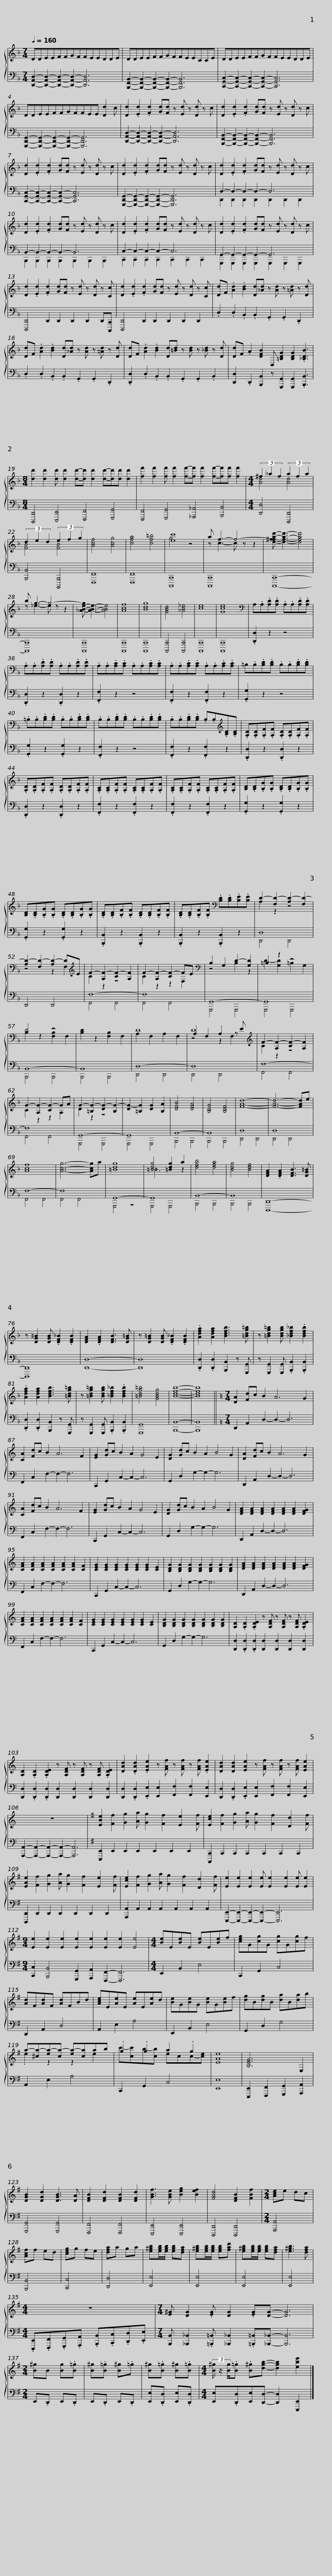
X:1
%%score { ( 1 4 5 ) | ( 2 3 ) }
L:1/8
Q:1/4=160
M:7/4
I:linebreak $
K:F
V:1 treble
V:4 treble
V:5 treble
V:2 bass
V:3 bass
V:1
 DDEEFFGFFEEDDE | DDEEFFGFFEECCE |$[K:F] DDEEFFGFFEEDDE | DDEEFFGFFEE [Dd]2 c | [Dd]2 .[Ed]2 .[Fd]2 [Gd][Fd] z [Ed] z [Dd] z c |$ %5
 [Dd]2 .[Ed]2 .[Fd]2 [Gd][Fd] z [Ed] z [Dd] z c | [Dd]2 .[Ed]2 .[Fd]2 [Gd][Fd] z [Ed] z [Dd] z c | [Dd]2 .[Ed]2 .[Fd]2 [Gd][Fd] z [Ed] z [Dd] z c |$ [Dd]2 .[Ed]2 .[Fd]2 [Gd][Fd] z [Ed] z [Dd] z c | [Dd]2 .[Ed]2 .[Fd]2 [Gd][Fd] z [Ed] z [Dd] z c | %10
 [Dd]2 .[Ed]2 .[Fd]2 [Gd][Fd] z [Ed] z [Dd] z c |$ [Dd]2 .[Ed]2 .[Fd]2 [Gd][Fd] z [Ed] z [Dd] z c | [Dd]2 .[Ed]2 .[Fd]2 [Gd][Fd] z [Ed] z [Dd] z [Cc] | [Dd]2 .[Ed]2 .[Fd]2 [Gd][Fd] z [Ed] z [Dd] z [Cc] |$ [Dd]F .[Ad]2 .[Bd]2 [Dd][_Ad] z [Ad] z [=Ad] z [Dd] | %15
 [Dd]F .[Ad]2 .[Bd]2 [Dd][_Ad] z [Ad] z [=Ad] z [Dd] | [Dd]F .[Ad]2 .[Bd]2 [Dd][=Bd] z [Bd] z [_Bd] z [Dd] |$ [Dd]F .A2 [DFB]2 D, [=B,DG]2 [B,DG]2 .[_B,DB]3 |[M:8/4] [dd']2 [dd']2 [dd'] [dd']2 [dd']-[dd'] [dd']2 [dd']-[dd'][dd'] [dd']2 |$ [ff']2 [ff']2 [ff'] [ff']2 [ff']-[ff'] [ff']2 [ff']-[ff'][ff'] [ff']2 | %20
[M:4/4] (3^f2 _a2 f2 (3a2 f2 a2 | (3d2 e2 d2 (3e2 f2 g2 | [Acf]4 [Acg]4 | [cfa]4 [cf=b]4 | [ec']8 |$ %25
 a f3- f4- | [d-f^f-a-d'-] [dfad']3- [dfad']4 | b g3- g4- | [_A-B-e-g] [ABe]3- [ABe]4 | [Acf]8 | %30
 [Bdg]8 | [GBd]4 [_Ac_e]4 | [ce]8 | [Gce]8 |$[K:bass] A,.A,.[A,D].[A,D] .A,.A,.[A,D].[A,D] | %35
 .A,.A,.[A,D].[A,D] .A,.A,.[A,D].[A,D] | .A,.A,.[A,C].[A,C] .A,.A,.[A,C].[A,C] | .A,.A,.[A,C].[A,C] .A,.A,.[A,C].[A,C] |$ =B,.B,.[B,D].[B,D] .B,.B,.[B,D].[B,D] | .=B,.B,.[B,D].[B,D] .B,.B,.[B,D].[B,D] | %40
 .B,.B,.[B,D].[B,D] .B,.B,.[B,D].[B,D] | .B,.B,.[B,D].[B,D] .B,.B,[K:treble].[B,D].[B,D] |$ .[A,D].[A,D].[A,F].[A,F] .[A,D].[A,D].[A,F].[A,F] | .[A,D].[A,D].[A,F].[A,F] .[A,D].[A,D].[A,F].[A,F] | .[A,C].[A,C].[A,F].[A,F] .[A,C].[A,C].[A,F].[A,F] | %45
 .[A,C].[A,C].[A,F].[A,F] .[A,C].[A,C].[A,F].[A,F] |$ [B,D].[B,D].[B,G].[B,G] .[B,D].[B,D].[B,G].[B,G] | [B,D].[B,D].[B,G].[B,G] .[B,D].[B,D].[B,G].[B,G] | .[B,D].[B,D].[B,F].[B,F] .[B,D].[B,D].[B,F].[B,F] |$ .[B,D].[B,D].[B,F].[B,F][K:bass] .[B,D].[B,D].[B,E].[B,E] | %50
 D2- [F,D-]2 [A,D-]2 [F,D-]2 | [A,D-]2 [F,D-]2 [A,D-]2 D[K:treble]E | F2- [A,F-]2 [CF-]2 [A,F]2 | F2- [A,F-]2 [CF-]2 FE |$[K:bass] B,2 G,2 D2- [G,D]2 | %55
 =B,2 z2 z4 | D4 z4 | [B,D]2 z2 [F,B,]2 F,2 | D8 | D8[K:treble] | %60
 F2- [A,F-]2 [CF-]2 [A,F]2 |$ G2- [A,G-]2 [CG-]2 GA | G2- [=B,G-]2 [DG-]2 [B,G-]2 | [DG-]2 [=B,G]2 [DG]2 [B,A]2 | [DFB]4 [DFA]4 | %65
 [B,DG]4 [B,DF]4 | [FAd]8- | [FAd]6- [FAd]e | [Acf]8 | [Acg]6- [Acg]a |$ %70
 [=Bdg]8 | [=Bdg]4 [=Bdg]2 a2 | [dfb]4 [dfa]4 | [Bdg]4 [Bdf]4 | [DFA]2 .[DFA]2 [DFB]3 [DG=B] | %75
 z [DG=B]2 [DGB] .[DF_B]2 .[DFB]2 | [DFA]2 .[DFA]2 [DFB]3 [DG=B] | z [DG=B]2 [DGB] .[DF_B]2 .[DFB]2 |$ .[Adfa]2 [Adfa]2 [Bdfb]3 [=Bdg=b] | z [=Bdg=b]2 [Bdgb] [_Bdf_b]2 .[Bdfb]2 | %80
 .[Adfa]2 [Adfa]2 [Bdfb]3 [=Bdg=b] | z [=Bdg=b]2 [Bdgb] [_Bdf_b]2 .[Bdfb]2 | [=Bdg=b]4 [GBdg]4 | [Bdfb]8- | [Bdfb]8 ||$ %85
[K:C][M:7/4] [DA]2 [Fd]c B2 A6 G2 | [CA]2 [Fd]c B2 A6 F2 | [EG]2 [Gd]c B2 A2 G4 E2 | [DG]2 [Gd]c B2 A2 B4 G2 | [DA]2 [Fd]c B2 A6 G2 |$ %90
 [CA]2 [Fd]c B2 A6 F2 | [EG]2 [Gd]c B2 A2 G4 E2 | [DG]2 [Gd]c B2 A2 B4 G2 | [DFA]2 [DFA]2 [DFA]2 [DFA]2 [DFA]2 [DFA]2 [DFG]2 | [CFA]2 [CFA]2 [CFA]2 [CFA]2 [CFA]2 [CFA]2 [CF]2 |$ %95
 [CEG]2 [CEG]2 [CEG]2 [CEG]2 [CEG]2 [CEG]2 [CE]2 | [B,DG]2 [B,DG]2 [B,DG]2 [B,DG]2 [B,DG]2 [B,DG]2 [B,DG]2 | [DFA]2 [DFA]2 [DFA]2 [DFA]2 [DFA]2 [DFA]2 [DFG]2 | [CFA]2 [CFA]2 [CFA]2 [CFA]2 [CFA]2 [CFA]2 [CF]2 |$ [CEG]2 [CEG]2 [CEG]2 [CEG]2 [CEG]2 [CEG]2 [CE]2 | %100
 [B,DG]2 [B,DG]2 [B,DG]2 [B,DG]2 [B,DG]2 [B,DG]2 [B,DG]2 | [A,D]2 .[A,D]2 .[A,DE]2 z [A,DF] z [A,DF] z [A,DF] .[A,DE]2 |$ [A,D]2 .[A,D]2 .[A,DE]2 z [A,DF] z [A,DF] z [A,DF] .[A,DE]2 | [DAd]2 .[DAd]2 .[EAe]2 z [FAf] z [FAf] z [FAf] .[EAe]2 | [DAd]2 [DAd]2 [EAe]2 z [FAf] z [FAf] z [FAf] [EAe]2 |$ %105
 z14 |[K:G] [EBe]2 [Ff]2 [Gg]2 [Aa] [Gg]2 [Ff]2 [Ee]2 [Ff] | [Ece]2 [Ff]2 [Gg]2 [Aa] [Gg]2 [Ff]2 [Dd]2 [Ff] |$ [EAe]2 [Ff]2 [Gg]2 [Aa] [Gg]2 [Ff]2 [Ee]2 [Ff] | [Ece]2 [Ff]2 [Gg]2 [Aa] [Gg]2 [Ff]2 [Dd]2 [Ff] | %110
 [Ee]2 [Ee]2 [Ee]2 [Ee] [Ee]2 [Ee]2 [Ee] [Ee]2 |$[M:9/4] [Ee]2 [Ee]2 [Ee]2 [Ee]2 [Ee]2 [Ee]2 [Ee]2 [Ee]4 |[M:4/4] [Be]E[Be]E [Be]E[Be]f | [ceg]G[cg]G [cg]G[cg]f | [Ad]F[Ad]F [Ad]FBd |$ %115
 [Ace]E[Ae]E [Ae]E[Ae]d | [Be]G[Be]G [Be]G[Be]f | [dg]B[dg]B [da]B[da]b | a-[^ca-][ea-][ca-] [ea-][ca]ab |$ .g2 .g2 a2 .g2 | %120
 [EAe]8 | [B,EG]6 E,2 | [DGB]2 [DGd]2 [DGB]3 [DA] | [DFB]2 [DFd]2 [DFB]2 [DFd]2 | [GBf]3 [GBe] [Beg]2 [Bef]2 | %125
 [FAd]4 [DFB]2 [FBf]2 |$[M:2/4] [Ace]e dc | [Acf]f ed | [ceg]g fe | [dfa]a ga | %130
 [e^gb][egb]/[egb]/ [egb][dfa] | [e^gb][egb]/[egb]/ [egb][fad'] | [e^gb][egb]/[egb]/ [egb][dfa] | [e^gb]3 [dfa] |$[M:4/4] z8 | %135
[M:7/4] [E^G] [DG]2 .[EG] [DG]2 .[EG][DG]- [DG]6 |[M:2/4] [B^g]B [Bg].[B=g] | [B^g].[B=g] [B^g].=g |$ [B^g].[B=g] [B^g].[B=g] |[M:4/4] (3[B^g]/ z/ [Bg]/.[B=g] .[B^g][dgb]- [dgb]2 [ebe']2 |] %140
V:2
 [D,,A,,D,]2- [D,,A,,D,]2- [D,,A,,D,]2- [D,,A,,D,]2- [D,,A,,D,]6 | [B,,,F,,B,,]2- [B,,,F,,B,,]2- [B,,,F,,B,,]2- [B,,,F,,B,,]2- [B,,,F,,B,,]6 |$[K:F] [C,,G,,C,]2- [C,,G,,C,]2- [C,,G,,C,]2- [C,,G,,C,]2- [C,,G,,C,]6 | [G,,,D,,G,,]2- [G,,,D,,G,,]2- [G,,,D,,G,,]2- [G,,,D,,G,,]2- [G,,,D,,G,,]6 | [D,,A,,D,]2- [D,,A,,D,]2- [D,,A,,D,]2- [D,,A,,D,]2- [D,,A,,D,]6 |$ %5
 [B,,,F,,B,,]2- [B,,,F,,B,,]2- [B,,,F,,B,,]2- [B,,,F,,B,,]2- [B,,,F,,B,,]6 | [C,,G,,C,]2- [C,,G,,C,]2- [C,,G,,C,]2- [C,,G,,C,]2- [C,,G,,C,]6 | [G,,,D,,G,,]2- [G,,,D,,G,,]2- [G,,,D,,G,,]2- [G,,,D,,G,,]2- [G,,,D,,G,,]6 |$ D,2- D,2- D,2- D,2- D,6 | B,,2- B,,2- B,,2- B,,2- B,,6 | %10
 C,2- C,2- C,2- C,2- C,6 |$ G,,2- G,,2- G,,2- G,,2- G,,6 | [D,,,D,,]4 D,,2 D,,2 D,,2 D,,2 D,,[C,,,C,,] | [D,,,D,,]4 D,,2 D,,2 D,,2 D,,2 D,,2 |$ .D,2 .D,2 .B,,2 .B,,2 .G,,2 .G,,2 .D,,2 | %15
 .D,2 .D,2 .B,,2 .B,,2 .G,,2 .G,,2 .D,,2 | .[D,,D,]2 .D,2 .B,,2 .B,,2 .G,,2 .G,,2 .B,,2 |$ [D,,D,]2 .D,,2 [B,,,B,,]2 z [G,,,G,,]2 [G,,,G,,]2 .[B,,,B,,]3 |[M:8/4] [D,,,D,,]4 [E,,,E,,]4 [F,,,F,,]4 [G,,,G,,]4 |$ [F,,,F,,]4 [G,,,G,,]4 [_A,,,_A,,]4 [B,,,B,,]4 | %20
[M:4/4] [D,,D,]4 [D,,,D,,]4 | [B,,,B,,]4 [B,,,,B,,,]4 | [F,,,F,,]8 | [F,,,F,,]8 | [C,,,C,,]8 |$ %25
 [C,,,C,,]8 | [C,,,C,,]8- | [C,,,C,,]8 | [C,,,C,,]8 | [C,,,C,,]8 | %30
 [C,,,C,,]8 | [C,,,C,,]4 [C,,,C,,]4 | [C,,,C,,]8 | [C,,,C,,]8 |$ .[D,,D,]2 z2 z4 | %35
 .[D,,D,]2 z2 .[D,,D,]2 z2 | .[F,,F,]2 z2 z4 | .[F,,F,]2 z2 .[F,,F,]2 z2 |$ .[G,,G,]2 z2 z4 | .[G,,G,]2 z2 .[G,,G,]2 z2 | %40
 .[F,,F,]2 z2 z4 | .[F,,F,]2 z2 .[F,,F,]2 z2 |$ .[D,,D,]2 z2 .[D,,D,]2 z2 | .[D,,D,]2 z2 .[D,,D,]2 z2 | .[F,,F,]2 z2 .[F,,F,]2 z2 | %45
 .[F,,F,]2 z2 .[F,,F,]2 z2 |$ .[G,,G,]2 z2 .[G,,G,]2 z2 | .[G,,G,]2 z2 .[G,,G,]2 z2 | .[B,,,B,,]2 z2 .[B,,,B,,]2 z2 |$ .[B,,,B,,]2 z2 .[B,,,B,,]2 z2 | %50
 D,8 | D,,4 D,,4 | F,8- | F,8 |$ G,,8- | %55
 G,,8 | B,,8- | B,,8 | D,8- | D,8 | %60
 F,8- |$ F,8 | G,,8- | G,,8 | B,,8- | %65
 B,,8 | D,8 | D,8 | F,8- | F,8 |$ %70
 G,,8- | G,,8 | B,,8- | B,,8 | [D,,,D,,]8- | %75
 [D,,,D,,]8 | [D,,D,]8- | [D,,D,]8 |$ .[D,,D,]2 .[D,,D,]2 [B,,,B,,]2 z [G,,,G,,] | z [G,,,G,,]2 [G,,,G,,] .[B,,,B,,]2 .[B,,,B,,]2 | %80
 .[D,,D,]2 .[D,,D,]2 [B,,,B,,]2 z [G,,,G,,] | z [G,,,G,,]2 [G,,,G,,] .[B,,,B,,]2 .[B,,,B,,]2 | [G,,,G,,]8 | [B,,,B,,]8- | [B,,,B,,]8 ||$ %85
[K:C][M:7/4] D,,2 A,,2 D,2- D,2- D,6 | F,,2 C,2 F,2- F,2- F,6 | C,,2 G,,2 C,2- C,2- C,6 | G,,2 D,2 G,2- G,2- G,6 | D,,2 A,,2 D,2- D,2- D,6 |$ %90
 F,,2 C,2 F,2- F,2- F,6 | C,,2 G,,2 C,2- C,2- C,6 | G,,2 D,2 G,2- G,2- G,6 | D,,2 A,,2 D,2- D,2- D,6 | F,,2 C,2 F,2- F,2- F,6 |$ %95
 C,,2 G,,2 C,2- C,2- C,6 | G,,2 D,2 G,2- G,2- G,6 | D,,2 A,,2 D,2- D,2- D,6 | F,,2 C,2 F,2- F,2- F,6 |$ C,,2 G,,2 C,2- C,2- C,6 | %100
 G,,2 D,2 G,2- G,2- G,6 | [D,,D,]2 .[D,,D,]2 .[D,,D,]2 [D,,D,]2 [D,,D,]2 [D,,D,]2 [D,,D,]2 |$ [D,,D,]2 .[D,,D,]2 .[D,,D,]2 [D,,D,]2 [D,,D,]2 [D,,D,]2 [D,,D,]2 | [D,,D,]2 .[D,,D,]2 .[E,,E,]2 [E,,E,]2 [F,,F,]2 [F,,F,]2 [E,,E,]2 | [D,,D,]2 .[D,,D,]2 .[E,,E,]2 [E,,E,]2 [F,,F,]2 [F,,F,]2 [E,,E,]2 |$ %105
 [A,,,A,,]2- [A,,,A,,]2- [A,,,A,,]2- [A,,,A,,]2- [A,,,A,,]6 |[K:G] [E,,,E,,]2 E,,2 E,,2 E,,2 E,,2 E,,2 E,,2 | [C,,,C,,]2 C,,2 C,,2 C,,2 C,,2 C,,2 C,,2 |$ [D,,,D,,]2 D,,2 D,,2 D,,2 D,,2 D,,2 D,,2 | [A,,,A,,]2 A,,2 A,,2 A,,2 A,,2 A,,2 A,,2 | %110
 [E,,,E,,]2- [E,,,E,,]2- [E,,,E,,]2- [E,,,E,,]2- [E,,,E,,]6 |$[M:9/4] [C,,C,]2 [B,,,B,,]4 [G,,,G,,]2 [A,,,A,,]2 [F,,,F,,]2- [F,,,F,,]6 |[M:4/4] E,,2 B,,2 E,4 | C,,2 G,,2 C,4 | D,,2 A,,2 D,4 |$ %115
 A,,2 E,2 A,4 | E,,2 B,,2 E,4 | G,,2 D,2 G,4 | A,,2 E,2 A,4 |$ C,,2 G,,2 C,4 | %120
 [E,,E,]8 | [E,,,E,,]2 [F,,,F,,]2 [G,,,G,,]2 [A,,,A,,]2 | [G,,,G,,]4 [G,,,G,,]4 | [F,,,F,,]4 [F,,,F,,]4 | [E,,,E,,]4 [E,,,E,,]4 | %125
 [D,,,D,,]4 [D,,,D,,]4 |$[M:2/4] [A,,,A,,]4 | [B,,,B,,]4 | [C,,C,]4 | [D,,D,]4 | %130
 [E,,E,]4 | [E,,E,]4 | [E,,E,]4 | [E,,E,]4 |$[M:4/4] .[E,,,E,,].[F,,,F,,].[G,,,G,,].[A,,,A,,] .[B,,,B,,].[C,,C,].[D,,D,].[E,,E,] | %135
[M:7/4] [B,,,B,,] [_B,,,_B,,]2 .[=B,,,=B,,] [_B,,,_B,,]2 .[=B,,,=B,,][_B,,,_B,,]- [B,,,B,,]6 |[M:2/4] E,,.D,, E,,.D,, | E,,.D,, E,,.D,, |$ [E,,E,].[D,,D,] [E,,E,].[D,,D,] |[M:4/4] [E,,E,].[D,,D,][E,,E,][D,,D,]- [D,,D,]2 [E,,,E,,]2 |] %140
V:3
 x14 | x14 |$[K:F] x14 | x14 | x14 |$ %5
 x14 | x14 | x14 |$ D,,2 D,,2 D,,2 D,,2 D,,2 D,,2 D,,2 | B,,,2 B,,,2 B,,,2 B,,,2 B,,,2 B,,,2 B,,,2 | %10
 C,,2 C,,2 C,,2 C,,2 C,,2 C,,2 C,,2 |$ G,,,2 G,,,2 G,,,2 G,,,2 G,,,2 G,,,2 G,,,2 | x14 | x14 |$ x14 | %15
 x14 | x14 |$ x14 |[M:8/4] x16 |$ x16 | %20
[M:4/4] x8 | x8 | x8 | x8 | x8 |$ %25
 x8 | x8 | x8 | x8 | x8 | %30
 x8 | x8 | x8 | x8 |$ x8 | %35
 x8 | x8 | x8 |$ x8 | x8 | %40
 x8 | x8 |$ x8 | x8 | x8 | %45
 x8 |$ x8 | x8 | x8 |$ x8 | %50
 D,,4 D,,4 | x8 | F,,4 F,,4 | F,,4 F,,4 |$ G,,,4 G,,,4 | %55
 G,,,4 G,,,4 | B,,,4 B,,,4 | B,,,4 B,,,4 | D,,4 D,,4 | D,,4 D,,4 | %60
 F,,4 F,,4 |$ F,,4 F,,4 | G,,,4 G,,,4 | G,,,4 G,,,4 | B,,,4 B,,,4 | %65
 B,,,4 B,,,4 | D,,4 D,,4 | D,,4 D,,4 | F,,4 F,,4 | F,,4 F,,4 |$ %70
 G,,,4 z4 | G,,,4 G,,,4 | B,,,4 B,,,4 | B,,,4 B,,,4 | x8 | %75
 x8 | x8 | x8 |$ x8 | x8 | %80
 x8 | x8 | x8 | x8 | x8 ||$ %85
[K:C][M:7/4] x14 | x14 | x14 | x14 | x14 |$ %90
 x14 | x14 | x14 | x14 | x14 |$ %95
 x14 | x14 | x14 | x14 |$ x14 | %100
 x14 | x14 |$ x14 | x14 | x14 |$ %105
 x14 |[K:G] x14 | x14 |$ x14 | x14 | %110
 x14 |$[M:9/4] x18 |[M:4/4] x8 | x8 | x8 |$ %115
 x8 | x8 | x8 | x8 |$ x8 | %120
 x8 | x8 | x8 | x8 | x8 | %125
 x8 |$[M:2/4] x4 | x4 | x4 | x4 | %130
 x4 | x4 | x4 | x4 |$[M:4/4] x8 | %135
[M:7/4] x14 |[M:2/4] x4 | x4 |$ x4 |[M:4/4] x8 |] %140
V:4
 x14 | x14 |$[K:F] x14 | x14 | x14 |$ %5
 x14 | x14 | x14 |$ x14 | x14 | %10
 x14 |$ x14 | x14 | x14 |$ x14 | %15
 x14 | x14 |$ x14 |[M:8/4] x16 |$ x16 | %20
[M:4/4] [Ad]4 [Ad]4 | [FB]4 [FB]4 | x8 | x8 | g4 z4 |$ %25
 z c3- c z z2 | x8 | z _e3- e z z2 | x8 | x8 | %30
 x8 | x8 | x8 | x8 |$[K:bass] x8 | %35
 x8 | x8 | x8 |$ x8 | x8 | %40
 x8 | x6[K:treble] x2 |$ x8 | x8 | x8 | %45
 x8 |$ x8 | x8 | x8 |$ x4[K:bass] x4 | %50
 A,2 z2 z4 | z4 z2 F,2[K:treble] | C2 z2 z4 | C2 z2 z2 F,2 |$[K:bass] z4 B,2 z2 | %55
 D2- [G,D]2 =B,2 G,2 | B,2 z2 [F,B,]2 F,2 | x8 | A,2 F,2 A,2 F,2 | A,2 F,2 A,2 z[K:treble] E | %60
 C2 z2 z4 |$ C2 z2 z2 A,2 | D2 z2 z4 | x8 | x8 | %65
 x8 | x8 | x8 | x8 | x8 |$ %70
 x8 | _B6 z2 | x8 | x8 | x8 | %75
 x8 | x8 | x8 |$ x8 | x8 | %80
 x8 | x8 | x8 | x8 | x8 ||$ %85
[K:C][M:7/4] x14 | x14 | x14 | x14 | x14 |$ %90
 x14 | x14 | x14 | x14 | x14 |$ %95
 x14 | x14 | x14 | x14 |$ x14 | %100
 x14 | x14 |$ x14 | x14 | x14 |$ %105
 x14 |[K:G] x14 | x14 |$ x14 | x14 | %110
 x14 |$[M:9/4] x18 |[M:4/4] x8 | x8 | x8 |$ %115
 x8 | x8 | x8 | .e2 z2 z2 e2 |$ c'-[cc']b-[cb] ecc-[ce] | %120
 x8 | x8 | x8 | x8 | x8 | %125
 x8 |$[M:2/4] x4 | x4 | x4 | x4 | %130
 x4 | x4 | x4 | x4 |$[M:4/4] x8 | %135
[M:7/4] x14 |[M:2/4] x4 | x4 |$ x4 |[M:4/4] x8 |] %140
V:5
 x14 | x14 |$[K:F] x14 | x14 | x14 |$ %5
 x14 | x14 | x14 |$ x14 | x14 | %10
 x14 |$ x14 | x14 | x14 |$ x14 | %15
 x14 | x14 |$ x14 |[M:8/4] x16 |$ x16 | %20
[M:4/4] x8 | x8 | x8 | x8 | x8 |$ %25
 x8 | x8 | x8 | x8 | x8 | %30
 x8 | x8 | x8 | x8 |$[K:bass] x8 | %35
 x8 | x8 | x8 |$ x8 | x8 | %40
 x8 | x6[K:treble] x2 |$ x8 | x8 | x8 | %45
 x8 |$ x8 | x8 | x8 |$ x4[K:bass] x4 | %50
 x8 | x7[K:treble] x | x8 | x8 |$[K:bass] x8 | %55
 x8 | x8 | x8 | x8 | z4 z2 F,2[K:treble] | %60
 x8 |$ x8 | x8 | x8 | x8 | %65
 x8 | x8 | x8 | x8 | x8 |$ %70
 x8 | x8 | x8 | x8 | x8 | %75
 x8 | x8 | x8 |$ x8 | x8 | %80
 x8 | x8 | x8 | x8 | x8 ||$ %85
[K:C][M:7/4] x14 | x14 | x14 | x14 | x14 |$ %90
 x14 | x14 | x14 | x14 | x14 |$ %95
 x14 | x14 | x14 | x14 |$ x14 | %100
 x14 | x14 |$ x14 | x14 | x14 |$ %105
 x14 |[K:G] x14 | x14 |$ x14 | x14 | %110
 x14 |$[M:9/4] x18 |[M:4/4] x8 | x8 | x8 |$ %115
 x8 | x8 | x8 | x8 |$ x8 | %120
 x8 | x8 | x8 | x8 | x8 | %125
 x8 |$[M:2/4] x4 | x4 | x4 | x4 | %130
 x4 | x4 | x4 | x4 |$[M:4/4] x8 | %135
[M:7/4] x14 |[M:2/4] x4 | x4 |$ x4 |[M:4/4] x8 |] %140
